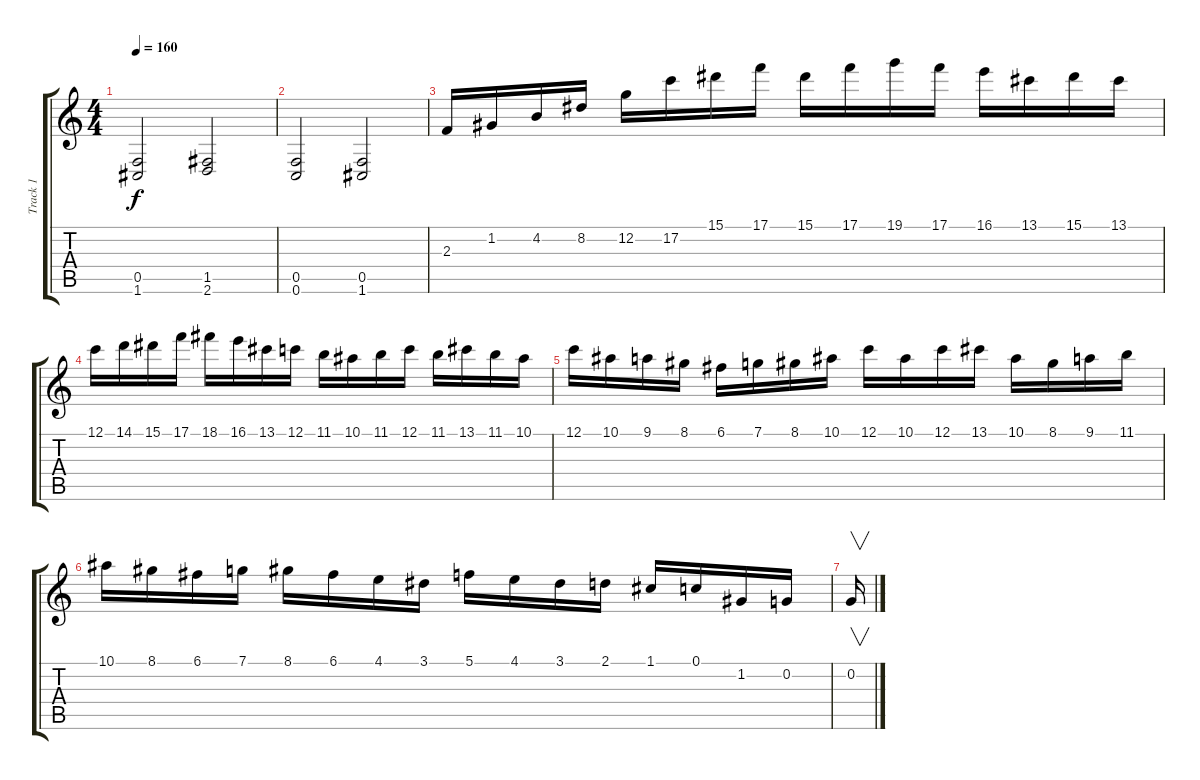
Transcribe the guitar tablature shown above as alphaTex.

\track ("Track 1" "Track 1") {instrument distortionguitar}
\staff {score tabs}
\tuning (C4 G3 Eb3 Bb2 F2 C2) {hide}
\ts (4 4)
\tempo 160
\clef g2
\ks c
(0.5 1.6).2{dy f} (1.5 2.6).2 |
(0.5 0.6).2 (0.5 1.6).2 |
2.3.16 1.2.16 4.2.16 8.2.16 12.2.16 17.2.16 15.1.16 17.1.16 15.1.16 17.1.16 19.1.16 17.1.16 16.1.16 13.1.16 15.1.16 13.1.16 |
12.1.16 14.1.16 15.1.16 17.1.16 18.1.16 16.1.16 13.1.16 12.1.16 11.1.16 10.1.16 11.1.16 12.1.16 11.1.16 13.1.16 11.1.16 10.1.16 |
12.1.16 10.1.16 9.1.16 8.1.16 6.1.16 7.1.16 8.1.16 10.1.16 12.1.16 10.1.16 12.1.16 13.1.16 10.1.16 8.1.16 9.1.16 11.1.16 |
10.1.16 8.1.16 6.1.16 7.1.16 8.1.16 6.1.16 4.1.16 3.1.16 5.1.16 4.1.16 3.1.16 2.1.16 1.1.16 0.1.16 1.2.16 0.2.16 |
0.2.16{v}
